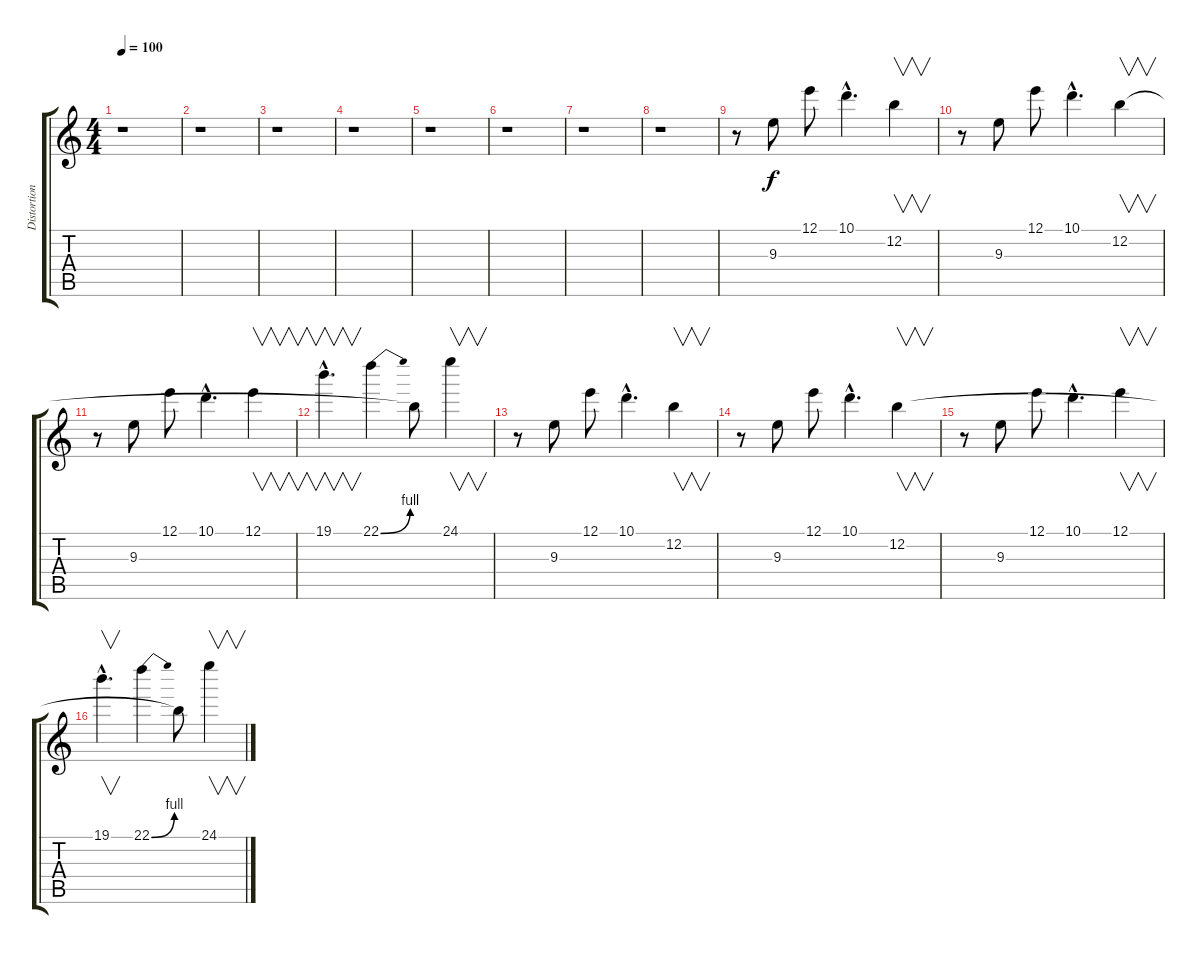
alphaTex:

\track ("Distortion Guitar" "Distortion") {instrument distortionguitar}
\staff {score tabs}
\tuning (E4 B3 G3 D3 A2 E2) {hide}
\ts (4 4)
\tempo 100
\clef g2
\ks c
r.1{dy f instrument distortionguitar} |
r.1 |
r.1 |
r.1 |
r.1 |
r.1 |
r.1 |
r.1 |
r.8 9.3.8 12.1.8 10.1{hac}.4{d} 12.2.4{v} |
r.8 9.3.8 12.1.8 10.1{hac}.4{d} 12.2.4{v} |
r.8 9.3.8 12.1.8 10.1{hac}.4{d} 12.1.4{v} |
19.1{hac}.4{v d} 22.1{be (bend 0 0 60 4)}.4 12.2{t}.8 24.1.4{v} |
r.8 9.3.8 12.1.8 10.1{hac}.4{d} 12.2.4{v} |
r.8 9.3.8 12.1.8 10.1{hac}.4{d} 12.2.4{v} |
r.8 9.3.8 12.1.8 10.1{hac}.4{d} 12.1.4{v} |
19.1{hac}.4{v d} 22.1{be (bend 0 0 60 4)}.4 12.2{t}.8 24.1.4{v}
